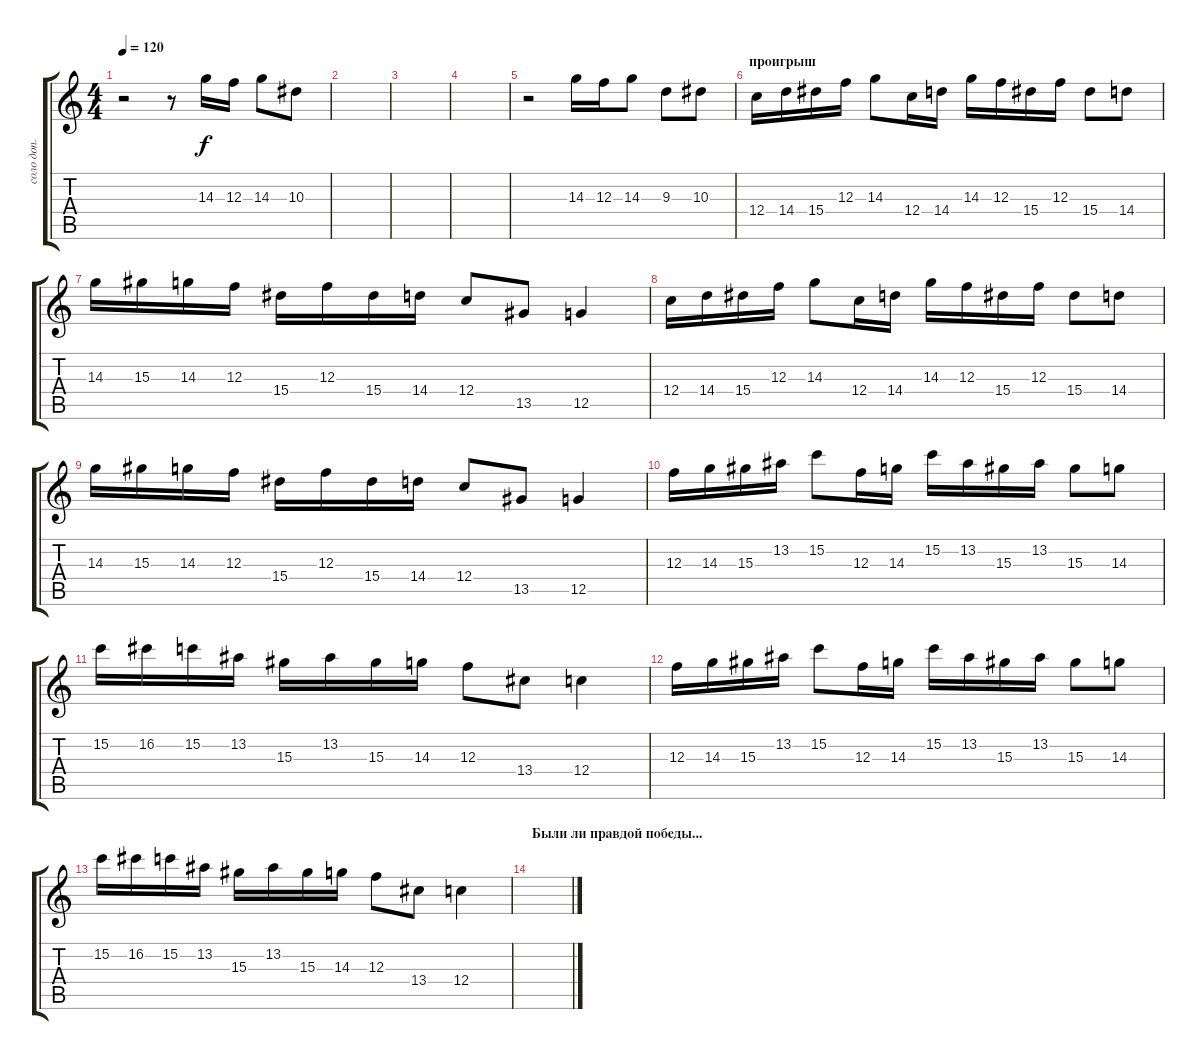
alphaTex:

\track ("соло доп." "соло доп.") {instrument distortionguitar}
\staff {score tabs}
\tuning (D4 A3 F3 C3 G2 D2) {hide}
\ts (4 4)
\tempo 120
\clef g2
\ks c
r.2{dy f} r.8 14.3.16 12.3.16 14.3.8 10.3.8 |
|
|
|
r.2 14.3.16 12.3.16 14.3.8 9.3.8 10.3.8 |
\section ("" "проигрыш")
12.4.16 14.4.16 15.4.16 12.3.16 14.3.8 12.4.16 14.4.16 14.3.16 12.3.16 15.4.16 12.3.16 15.4.8 14.4.8 |
14.3.16 15.3.16 14.3.16 12.3.16 15.4.16 12.3.16 15.4.16 14.4.16 12.4.8 13.5.8 12.5.4 |
12.4.16 14.4.16 15.4.16 12.3.16 14.3.8 12.4.16 14.4.16 14.3.16 12.3.16 15.4.16 12.3.16 15.4.8 14.4.8 |
14.3.16 15.3.16 14.3.16 12.3.16 15.4.16 12.3.16 15.4.16 14.4.16 12.4.8 13.5.8 12.5.4 |
12.3.16 14.3.16 15.3.16 13.2.16 15.2.8 12.3.16 14.3.16 15.2.16 13.2.16 15.3.16 13.2.16 15.3.8 14.3.8 |
15.2.16 16.2.16 15.2.16 13.2.16 15.3.16 13.2.16 15.3.16 14.3.16 12.3.8 13.4.8 12.4.4 |
12.3.16 14.3.16 15.3.16 13.2.16 15.2.8 12.3.16 14.3.16 15.2.16 13.2.16 15.3.16 13.2.16 15.3.8 14.3.8 |
15.2.16 16.2.16 15.2.16 13.2.16 15.3.16 13.2.16 15.3.16 14.3.16 12.3.8 13.4.8 12.4.4 |
\section ("" "Были ли правдой победы...")
